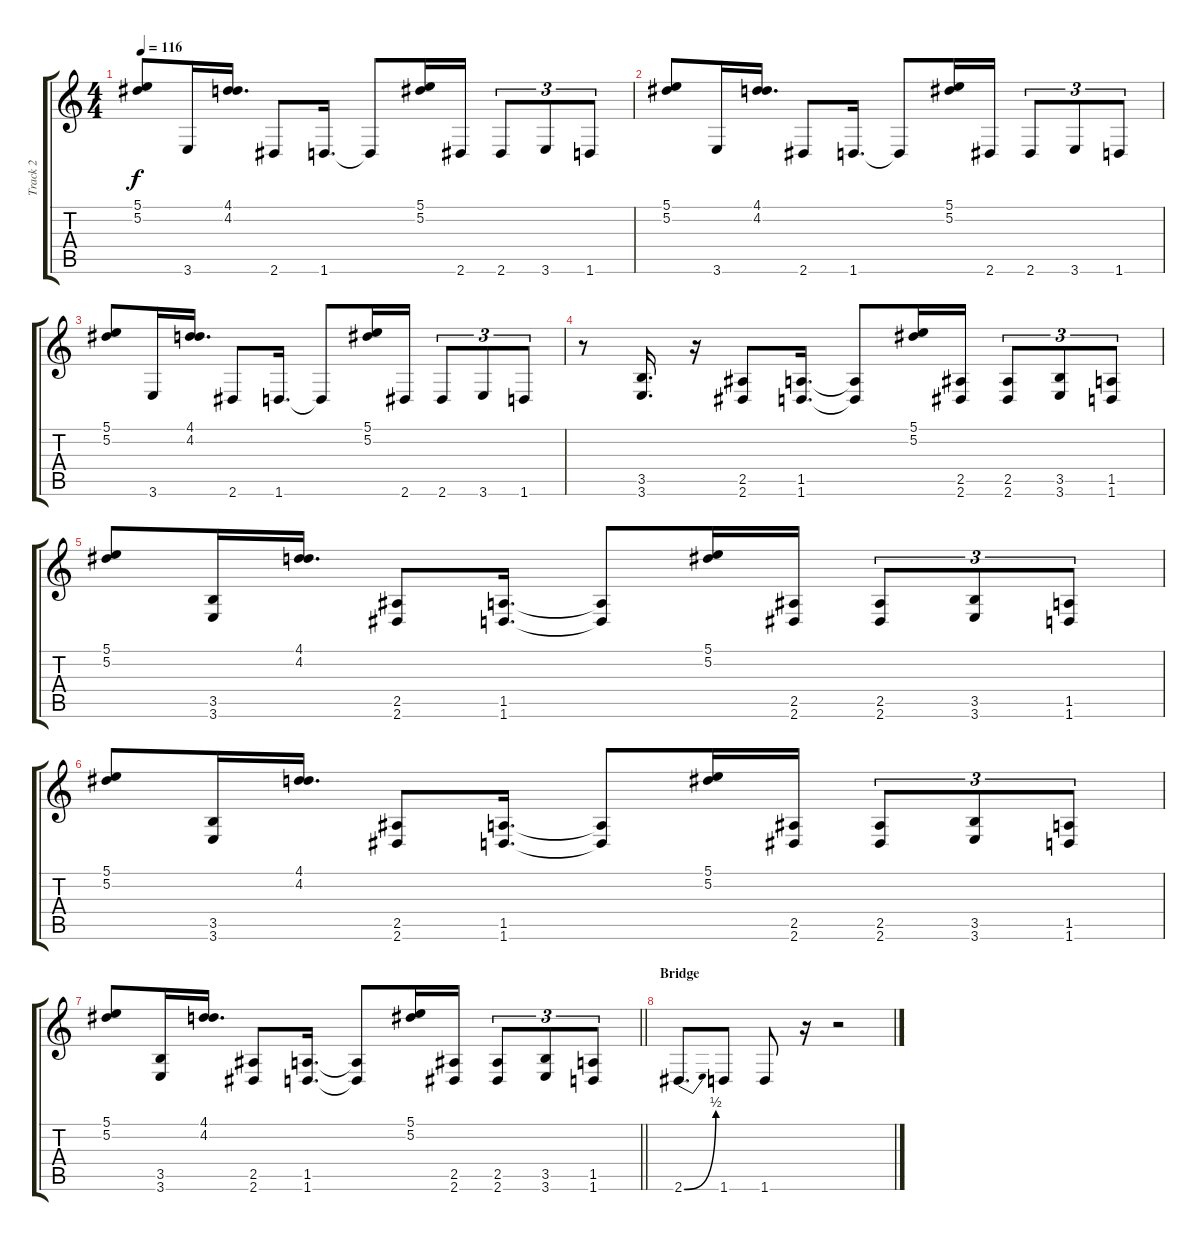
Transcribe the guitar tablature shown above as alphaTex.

\track ("Track 2" "Track 2") {instrument distortionguitar}
\staff {score tabs}
\tuning (B3 Bb3 Gb3 Db3 Ab2 Db2) {hide}
\ts (4 4)
\tempo 116
\clef g2
\ks c
(5.1 5.2).8{dy f} 3.6.16 (4.1 4.2).16{d} 2.6.8 1.6.16{d} 1.6{t}.8 (5.1 5.2).16 2.6.16 2.6.8{tu (3 2)} 3.6.8{tu (3 2)} 1.6.8{tu (3 2)} |
(5.1 5.2).8 3.6.16 (4.1 4.2).16{d} 2.6.8 1.6.16{d} 1.6{t}.8 (5.1 5.2).16 2.6.16 2.6.8{tu (3 2)} 3.6.8{tu (3 2)} 1.6.8{tu (3 2)} |
(5.1 5.2).8 3.6.16 (4.1 4.2).16{d} 2.6.8 1.6.16{d} 1.6{t}.8 (5.1 5.2).16 2.6.16 2.6.8{tu (3 2)} 3.6.8{tu (3 2)} 1.6.8{tu (3 2)} |
r.8 (3.5 3.6).16{d} r.16 (2.5 2.6).8 (1.5 1.6).16{d} (1.5{t} 1.6{t}).8 (5.1 5.2).16 (2.5 2.6).16 (2.5 2.6).8{tu (3 2)} (3.5 3.6).8{tu (3 2)} (1.5 1.6).8{tu (3 2)} |
(5.1 5.2).8 (3.5 3.6).16 (4.1 4.2).16{d} (2.5 2.6).8 (1.5 1.6).16{d} (1.5{t} 1.6{t}).8 (5.1 5.2).16 (2.5 2.6).16 (2.5 2.6).8{tu (3 2)} (3.5 3.6).8{tu (3 2)} (1.5 1.6).8{tu (3 2)} |
(5.1 5.2).8 (3.5 3.6).16 (4.1 4.2).16{d} (2.5 2.6).8 (1.5 1.6).16{d} (1.5{t} 1.6{t}).8 (5.1 5.2).16 (2.5 2.6).16 (2.5 2.6).8{tu (3 2)} (3.5 3.6).8{tu (3 2)} (1.5 1.6).8{tu (3 2)} |
\barLineRight lightlight
(5.1 5.2).8 (3.5 3.6).16 (4.1 4.2).16{d} (2.5 2.6).8 (1.5 1.6).16{d} (1.5{t} 1.6{t}).8 (5.1 5.2).16 (2.5 2.6).16 (2.5 2.6).8{tu (3 2)} (3.5 3.6).8{tu (3 2)} (1.5 1.6).8{tu (3 2)} |
\section ("" "Bridge")
2.6{be (bend 0 0 60 2)}.8{d} 1.6.8 1.6.8 r.16 r.2
